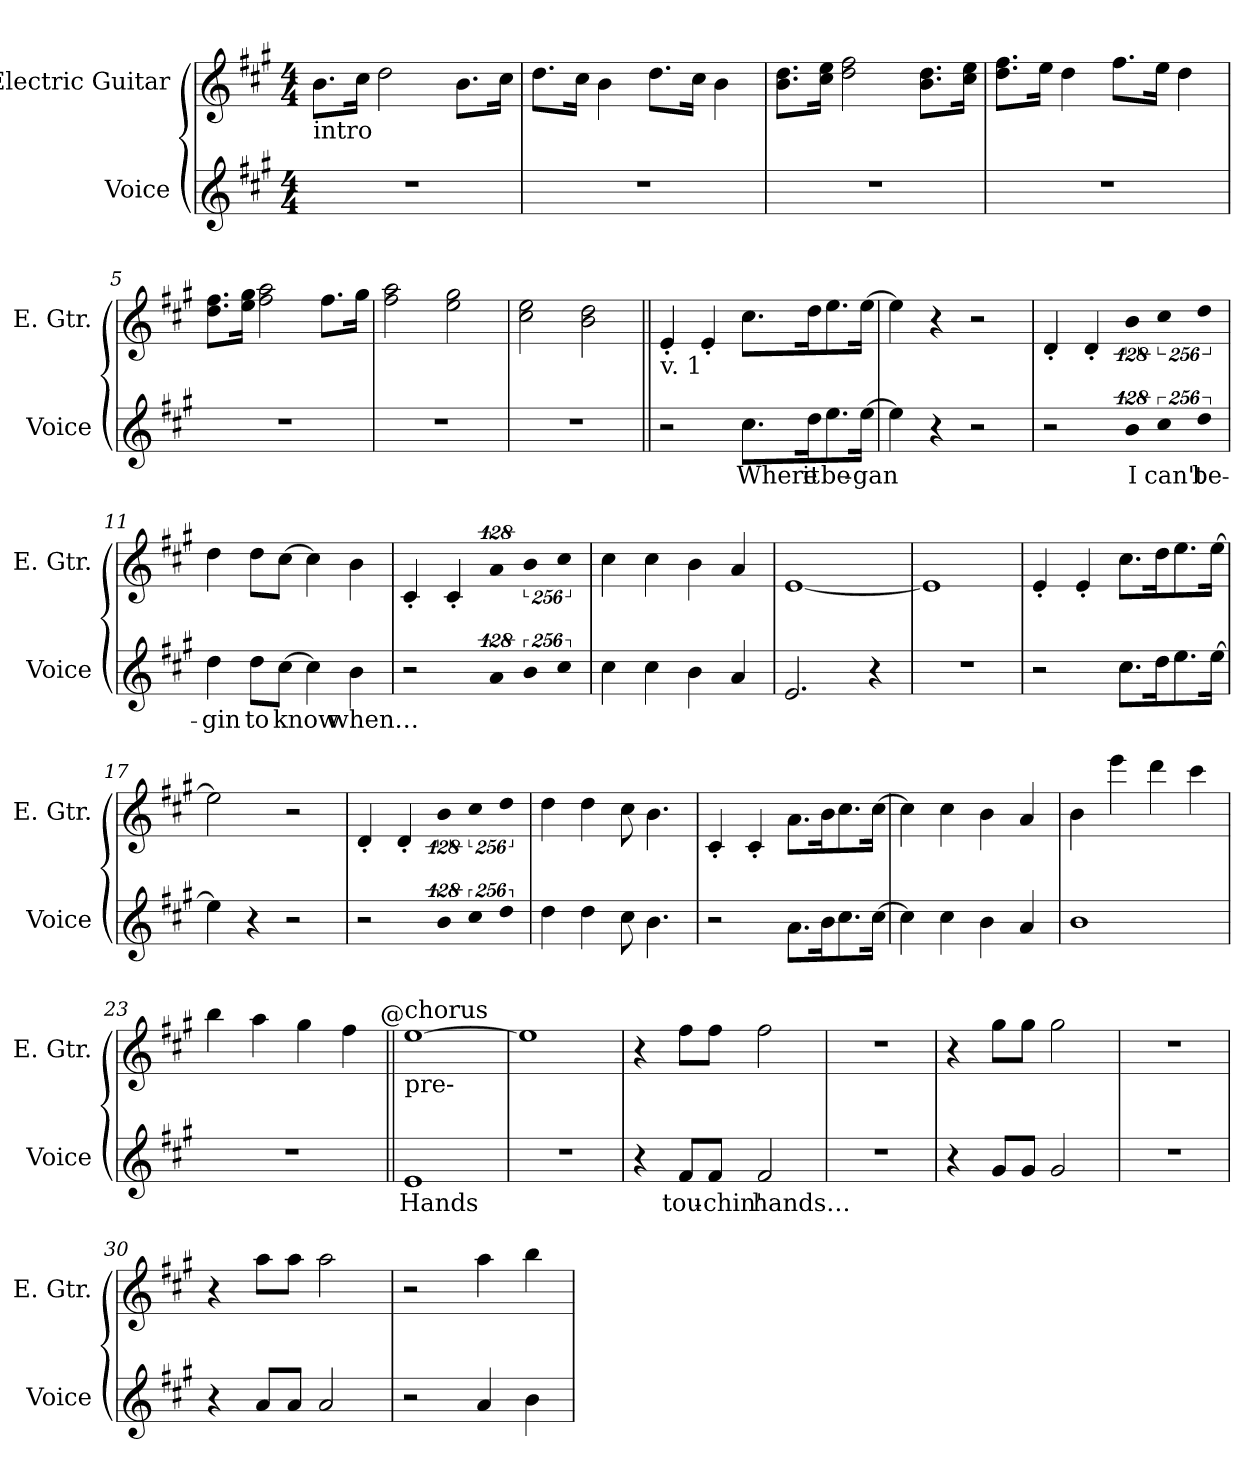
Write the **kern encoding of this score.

**kern	**text	**kern
*part2	*part2	*part1
*staff2	*staff2	*staff1
*I"Voice	*	*I"Electric Guitar
*I'Voice	*	*I'E. Gtr.
!!LO:PB:g=z
*clefG2	*	*clefG2
*	*	*ITrd7c12
*k[f#c#g#]	*	*k[f#c#g#]
*A:	*	*A:
*M4/4	*	*M4/4
*MM120	*	*MM120
=1	=1	=1
!	!	!LO:TX:b:t=intro
1r	.	8.Bi\L
.	.	16c#i\Jk
.	.	2di\
.	.	8.Bi\L
.	.	16c#i\Jk
=2	=2	=2
1r	.	8.di\L
.	.	16c#i\Jk
.	.	4Bi\
.	.	8.di\L
.	.	16c#i\Jk
.	.	4Bi\
=3	=3	=3
1r	.	8.Bi\ 8.diL
.	.	16c#i\ 16eiJk
.	.	2di\ 2f#i
.	.	8.Bi\ 8.diL
.	.	16c#i\ 16eiJk
!!LO:LB:g=z
=4	=4	=4
1r	.	8.di\ 8.f#iL
.	.	16ei\Jk
.	.	4di\
.	.	8.f#i\L
.	.	16ei\Jk
.	.	4di\
=5	=5	=5
1r	.	8.di\ 8.f#iL
.	.	16ei\ 16g#iJk
.	.	2f#i\ 2ai
.	.	8.f#i\L
.	.	16g#i\Jk
=6	=6	=6
1r	.	2f#i\ 2ai
.	.	2ei\ 2g#i
=7	=7	=7
1r	.	2c#i\ 2ei
.	.	2Bi\ 2di
!!LO:LB:g=z
=8||	=8||	=8||
!	!	!LO:TX:b:t=v. 1
2r	.	4E'i/
.	.	4E'i/
!	!LO:LY:b:color=#0055FF	!
8.cc#i\L	Where	8.c#i\L
!	!LO:LY:b:color=#0055FF	!
16ddi\k	it	16di\k
!	!LO:LY:b:color=#0055FF	!
8.eei\	be-	8.ei\
!	!LO:LY:b:color=#0055FF	!
[>16eei\Jk	-gan	[>16ei\Jk
=9	=9	=9
4eei\]	.	4ei\]
4r	.	4r
2r	.	2r
=10	=10	=10
2r	.	4D'i/
.	.	4D'i/
!LO:N:vis=4	!	!
!	!LO:LY:b:color=#0055FF	!LO:N:vis=4
512%85bi\	I	512%85Bi\
!LO:N:vis=4	!	!
!	!LO:LY:b:color=#0055FF	!LO:N:vis=4
1024%171cc#i\	can't	1024%171c#i\
!LO:N:vis=4	!	!
!	!LO:LY:b:color=#0055FF	!LO:N:vis=4
1024%171ddi\	be-	1024%171di\
=11	=11	=11
!	!LO:LY:b:color=#0055FF	!
4ddi\	-gin	4di\
!	!LO:LY:b:color=#0055FF	!
8ddi\L	to	8di\L
!	!LO:LY:b:color=#0055FF	!
[>8cc#i\J	know	[>8c#i\J
4cc#i\]	.	4c#i\]
!	!LO:LY:b:color=#0055FF	!
4bi\	when…	4Bi\
!!LO:LB:g=z
=12	=12	=12
2r	.	4C#'i/
.	.	4C#'i/
!LO:N:vis=4	!	!LO:N:vis=4
512%85ai/	.	512%85Ai/
!LO:N:vis=4	!	!LO:N:vis=4
1024%171bi\	.	1024%171Bi\
!LO:N:vis=4	!	!LO:N:vis=4
1024%171cc#i\	.	1024%171c#i\
=13	=13	=13
4cc#i\	.	4c#i\
4cc#i\	.	4c#i\
4bi\	.	4Bi\
4ai/	.	4Ai/
=14	=14	=14
2.ei/	.	[<1Ei
4r	.	.
=15	=15	=15
1r	.	1Ei]
!!LO:LB:g=z
=16	=16	=16
2r	.	4E'i/
.	.	4E'i/
8.cc#i\L	.	8.c#i\L
16ddi\k	.	16di\k
8.eei\	.	8.ei\
[>16eei\Jk	.	[>16ei\Jk
=17	=17	=17
4eei\]	.	2ei\]
4r	.	.
2r	.	2r
=18	=18	=18
2r	.	4D'i/
.	.	4D'i/
!LO:N:vis=4	!	!LO:N:vis=4
512%85bi\	.	512%85Bi\
!LO:N:vis=4	!	!LO:N:vis=4
1024%171cc#i\	.	1024%171c#i\
!LO:N:vis=4	!	!LO:N:vis=4
1024%171ddi\	.	1024%171di\
=19	=19	=19
4ddi\	.	4di\
4ddi\	.	4di\
8cc#i\	.	8c#i\
4.bi\	.	4.Bi\
!!LO:LB:g=z
=20	=20	=20
2r	.	4C#'i/
.	.	4C#'i/
8.ai\L	.	8.Ai\L
16bi\k	.	16Bi\k
8.cc#i\	.	8.c#i\
[>16cc#i\Jk	.	[>16c#i\Jk
=21	=21	=21
4cc#i\]	.	4c#i\]
4cc#i\	.	4c#i\
4bi\	.	4Bi\
4ai/	.	4Ai/
=22	=22	=22
1bi	.	4Bi\
.	.	4eei\
.	.	4ddi\
.	.	4cc#i\
=23	=23	=23
1r	.	4bi\
.	.	4ai\
.	.	4g#i\
.	.	4f#i\
!!LO:LB:g=z
=24||	=24||	=24||
!	!	!LO:TX:b:t=pre-
!	!	!LO:TX:t=chorus
!	!	!LO:TX:a:rj:t=@
!	!LO:LY:b:color=#0055FF	!
1ei	Hands	[>1ei
=25	=25	=25
1r	.	1ei]
=26	=26	=26
4r	.	4r
!	!LO:LY:b:color=#0055FF	!
8f#i/L	tou-	8f#i\L
!	!LO:LY:b:color=#0055FF	!
8f#i/J	-chin'	8f#i\J
!	!LO:LY:b:color=#0055FF	!
2f#i/	hands…	2f#i\
=27	=27	=27
1r	.	1r
=28	=28	=28
4r	.	4r
8g#i/L	.	8g#i\L
8g#i/J	.	8g#i\J
2g#i/	.	2g#i\
!!LO:PB:g=z
=29	=29	=29
1r	.	1r
=30	=30	=30
4r	.	4r
8ai/L	.	8ai\L
8ai/J	.	8ai\J
2ai/	.	2ai\
=31	=31	=31
2r	.	2r
4ai/	.	4ai\
4bi\	.	4bi\
=	=	=
*-	*-	*-
